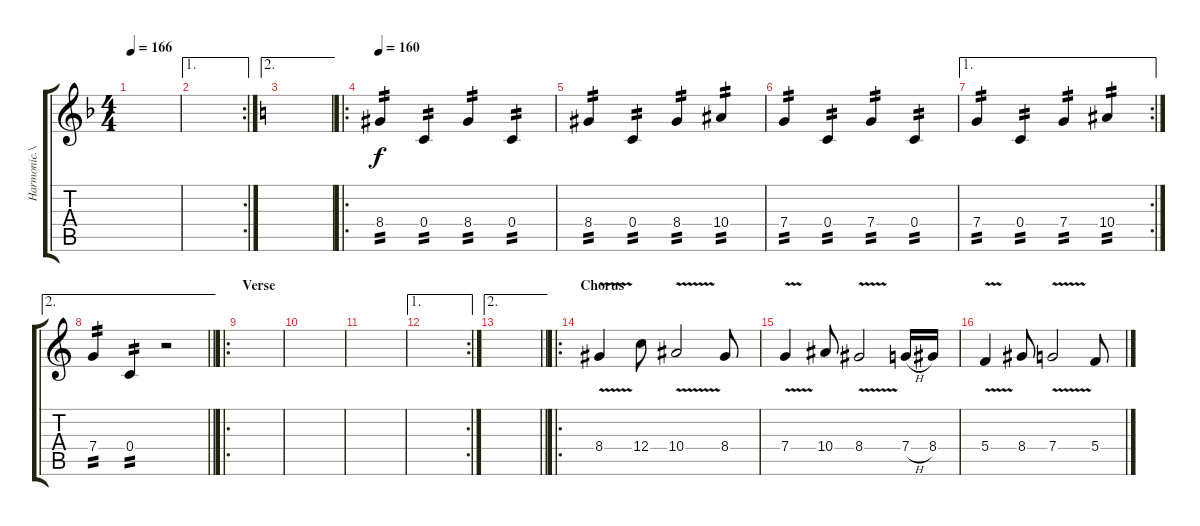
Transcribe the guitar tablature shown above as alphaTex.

\track ("Harmonic.\\ Solo Guitar" "Harmonic.\\") {instrument distortionguitar}
\staff {score tabs}
\tuning (D4 A3 F3 C3 G2 D2) {hide}
\ts (4 4)
\tempo 166
\clef g2
\ks f
|
\ae 1
\rc 2
|
\ae 2
\ks c
|
\ro
\tempo 160
8.4.4{tp 2 volume 15 balance 6 instrument distortionguitar} 0.4.4{tp 2} 8.4.4{tp 2} 0.4.4{tp 2} |
8.4.4{tp 2} 0.4.4{tp 2} 8.4.4{tp 2} 10.4.4{tp 2} |
7.4.4{tp 2} 0.4.4{tp 2} 7.4.4{tp 2} 0.4.4{tp 2} |
\ae 1
\rc 2
7.4.4{tp 2} 0.4.4{tp 2} 7.4.4{tp 2} 10.4.4{tp 2} |
\ae 2
\barLineRight lightlight
7.4.4{tp 2} 0.4.4{tp 2} r.2 |
\ro
\section ("" "Verse")
|
|
|
\ae 1
\rc 2
|
\ae 2
\barLineRight lightlight
|
\ro
\section ("" "Chorus")
8.4{v}.4 12.4.8 10.4{v}.2 8.4.8 |
7.4{v}.4 10.4.8 8.4{v}.2 7.4{h}.16 8.4.16 |
5.4{v}.4 8.4.8 7.4{v}.2 5.4.8
